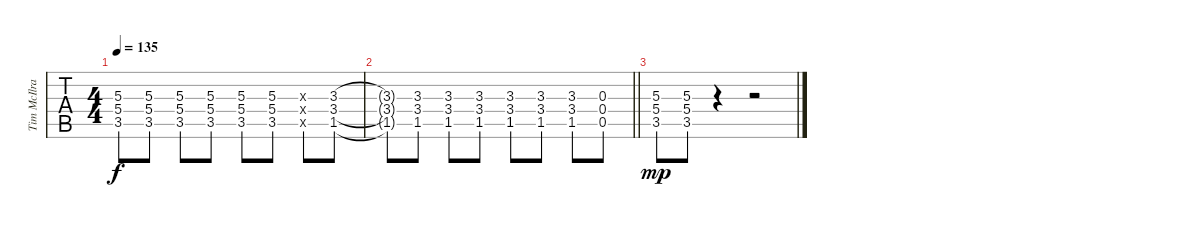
\track ("Tim McIlrath - Guitar One" "Tim McIlra") {instrument distortionguitar}
\staff {tabs}
\tuning (Eb4 Bb3 Gb3 Db3 Ab2 Eb2) {hide}
\ts (4 4)
\tempo 135
\clef g2
\ks c
(5.3 5.4 3.5).8{dy f} (5.3 5.4 3.5).8 (5.3 5.4 3.5).8 (5.3 5.4 3.5).8 (5.3 5.4 3.5).8 (5.3 5.4 3.5).8 (5.3{x} 5.4{x} 3.5{x}).8 (3.3 3.4 1.5).8 |
\barLineRight lightlight
(3.3{t} 3.4{t} 1.5{t}).8 (3.3 3.4 1.5).8 (3.3 3.4 1.5).8 (3.3 3.4 1.5).8 (3.3 3.4 1.5).8 (3.3 3.4 1.5).8 (3.3 3.4 1.5).8 (0.3 0.4 0.5).8 |
(5.3 5.4 3.5).8{dy mp} (5.3 5.4 3.5).8 r.4 r.2
